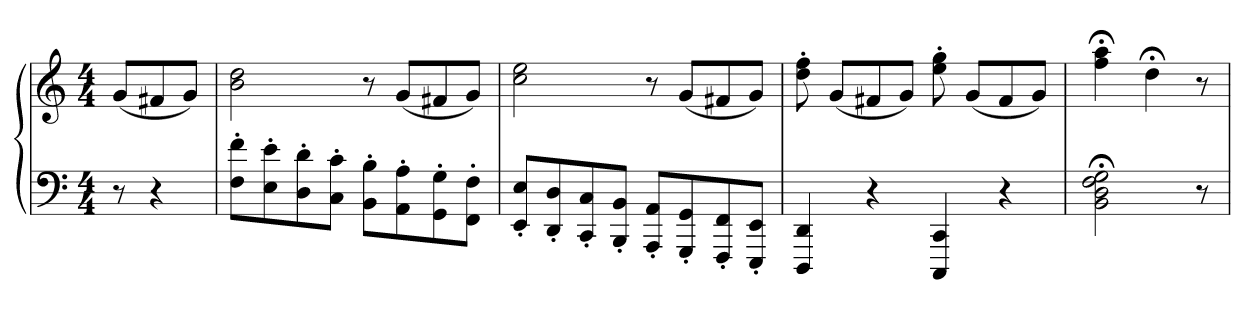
**kern	**kern
*part1	*part1
*staff2	*staff1
*clefF4	*clefG2
*k[]	*k[]
*C:	*C:
*M4/4	*M4/4
=	=
8r	(8gL
4r	8f#X
.	8gJ)
=	=
8F' 8f'L	2b 2dd
8E' 8e'	.
8D' 8d'	.
8C' 8c'J	.
8BB' 8B'L	8r
8AA' 8A'	(8gL
8GG' 8G'	8f#X
8FF' 8F'J	8gJ)
=	=
8EE' 8E'L	2cc 2ee
8DD' 8D'	.
8CC' 8C'	.
8BBB' 8BB'J	.
8AAA' 8AA'L	8r
8GGG' 8GG'	(8gL
8FFF' 8FF'	8f#X
8EEE' 8EE'J	8gJ)
=	=
4DDD 4DD	8dd' 8ff'
.	(8gL
4r	8f#X
.	8gJ)
4CCC 4CC	8ee' 8gg'
.	(8gL
4r	8f#
.	8gJ)
=	=
2BB;< 2D;< 2F;< 2G;<	4ff;< 4aa;<
.	4dd;<
8r	8r
=	=
*-	*-
